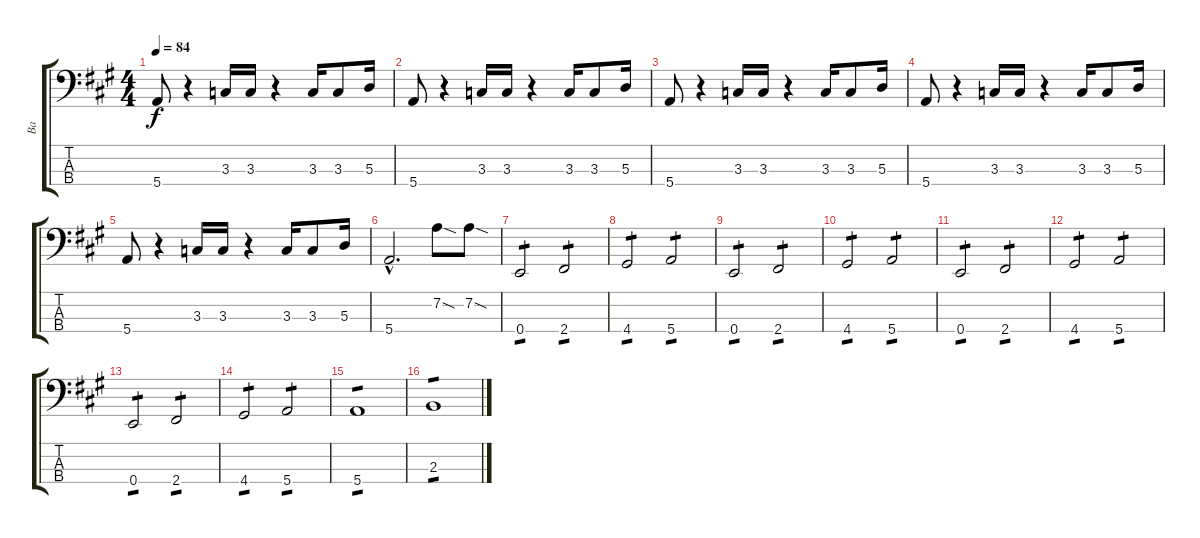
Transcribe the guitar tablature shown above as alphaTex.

\track ("Ba" "Ba") {instrument electricbassfinger}
\staff {score tabs}
\tuning (G2 D2 A1 E1) {hide}
\ts (4 4)
\tempo 84
\clef f4
\ks a
5.4.8{dy f} r.4 3.3.16 3.3.16 r.4 3.3.16 3.3.8 5.3.16 |
5.4.8 r.4 3.3.16 3.3.16 r.4 3.3.16 3.3.8 5.3.16 |
5.4.8 r.4 3.3.16 3.3.16 r.4 3.3.16 3.3.8 5.3.16 |
5.4.8 r.4 3.3.16 3.3.16 r.4 3.3.16 3.3.8 5.3.16 |
5.4.8 r.4 3.3.16 3.3.16 r.4 3.3.16 3.3.8 5.3.16 |
5.4{hac}.2{d} 7.2{sod}.8 7.2{sod}.8 |
0.4.2{tp 1} 2.4.2{tp 1} |
4.4.2{tp 1} 5.4.2{tp 1} |
0.4.2{tp 1} 2.4.2{tp 1} |
4.4.2{tp 1} 5.4.2{tp 1} |
0.4.2{tp 1} 2.4.2{tp 1} |
4.4.2{tp 1} 5.4.2{tp 1} |
0.4.2{tp 1} 2.4.2{tp 1} |
4.4.2{tp 1} 5.4.2{tp 1} |
5.4.1{tp 1} |
2.3.1{tp 1}
